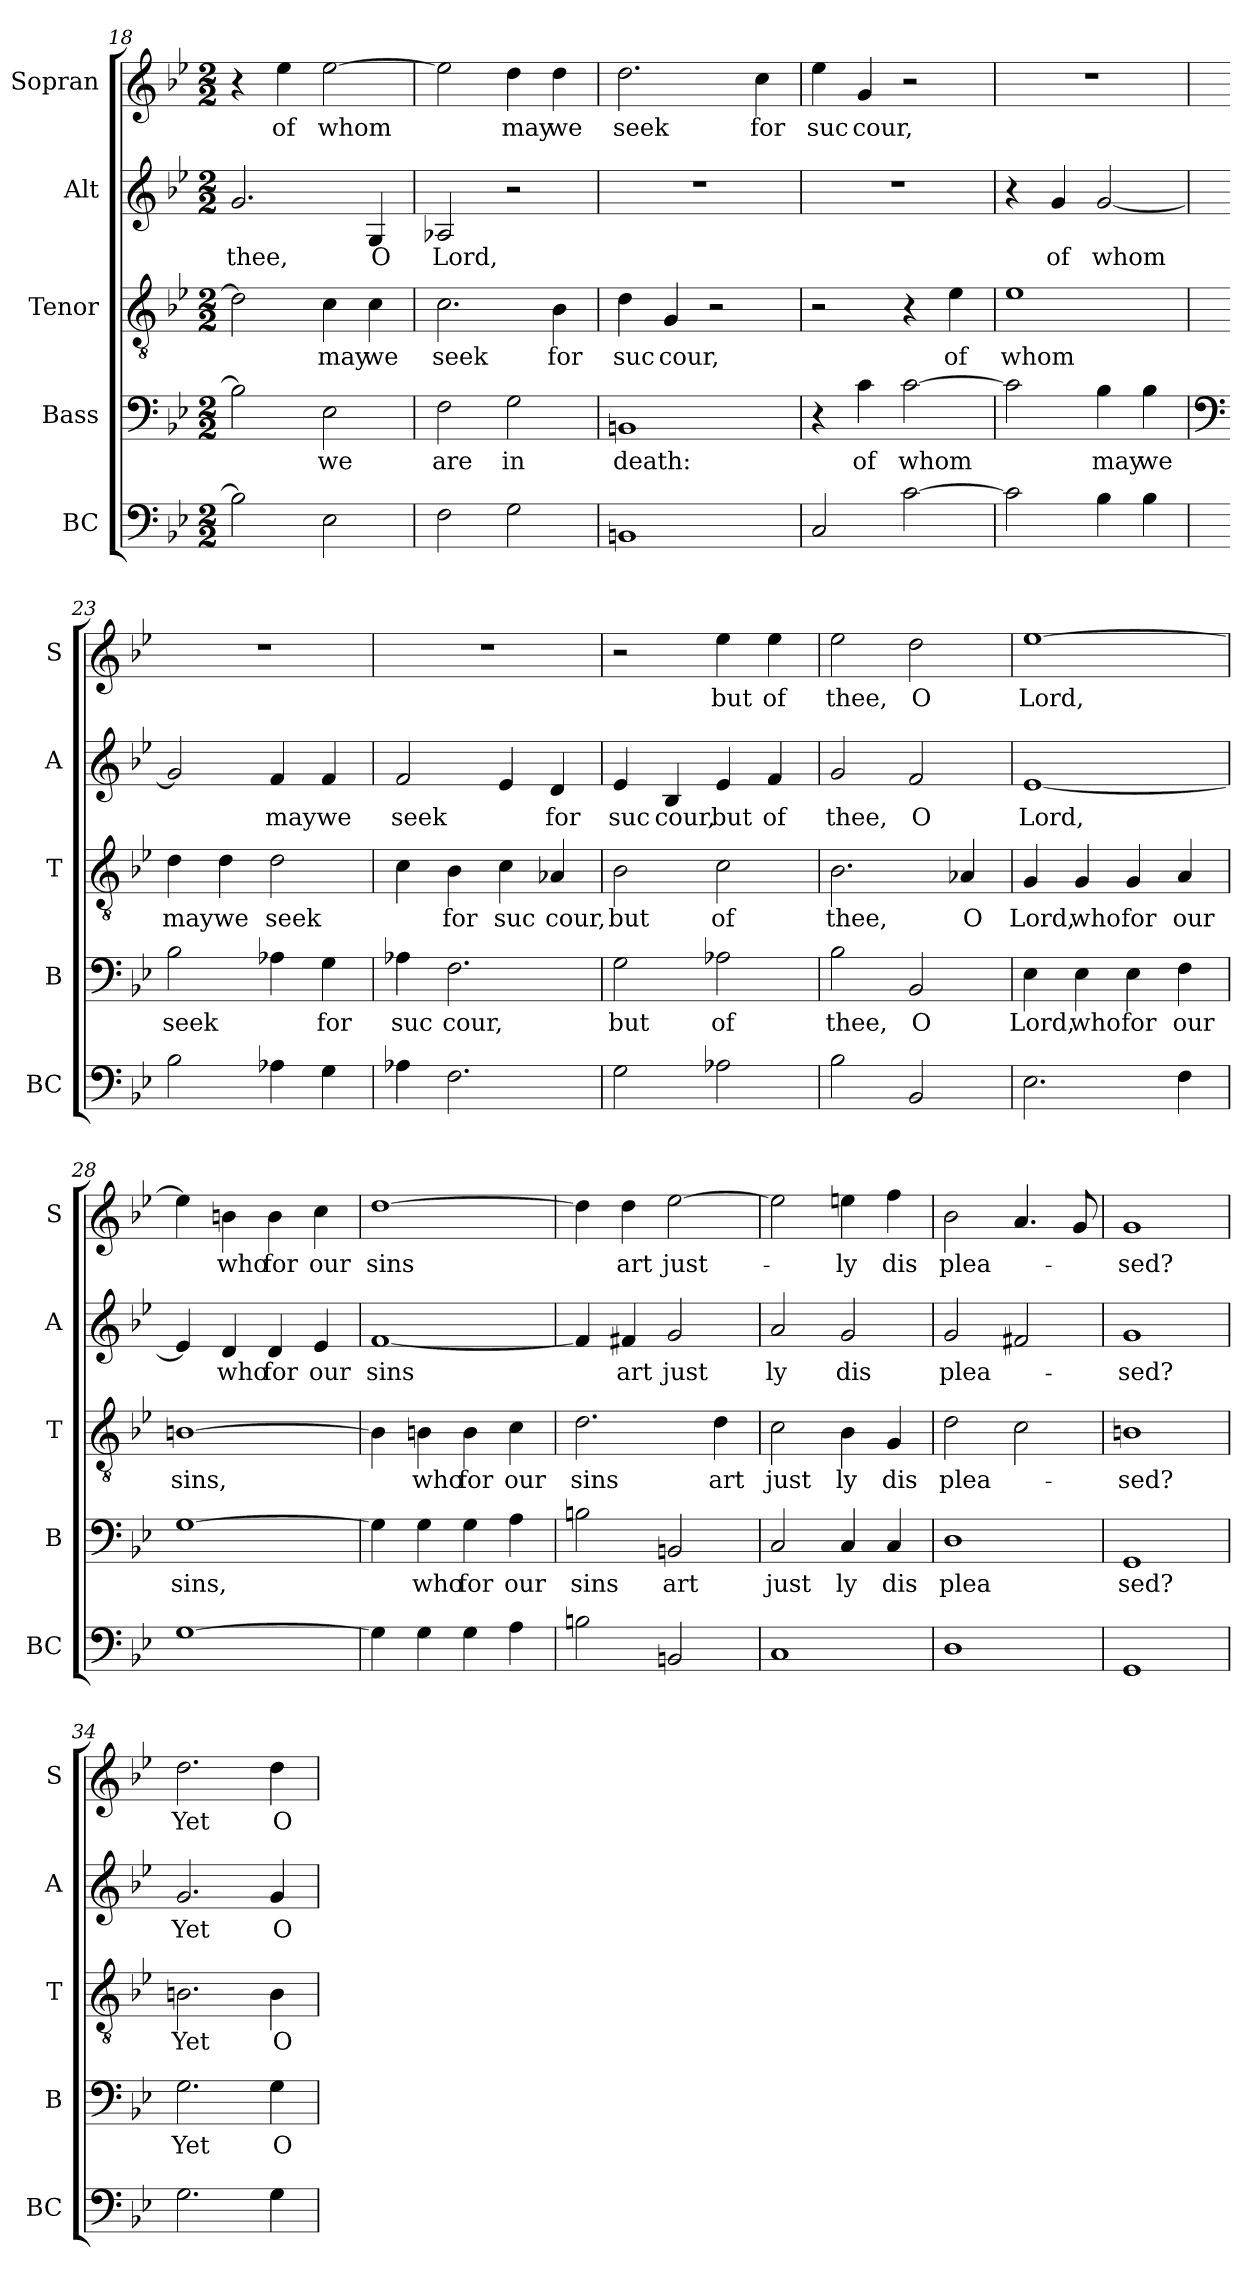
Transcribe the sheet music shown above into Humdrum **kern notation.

**kern	**kern	**text	**kern	**text	**kern	**text	**kern	**text
*part5	*part4	*part4	*part3	*part3	*part2	*part2	*part1	*part1
*staff5	*staff4	*staff4	*staff3	*staff3	*staff2	*staff2	*staff1	*staff1
*I"BC	*I"Bass	*	*I"Tenor	*	*I"Alt	*	*I"Sopran	*
*I'BC	*I'B	*	*I'T	*	*I'A	*	*I'S	*
*clefF4	*clefF4	*	*clefGv2	*	*clefG2	*	*clefG2	*
*k[b-e-]	*k[b-e-]	*	*k[b-e-]	*	*k[b-e-]	*	*k[b-e-]	*
*M2/2	*M2/2	*	*M2/2	*	*M2/2	*	*M2/2	*
=18	=18	=18	=18	=18	=18	=18	=18	=18
!	!	!	!	!	!	!LO:LY:b	!	!
2B-\]	2B-\]	.	2d\]	.	2.g/	thee,	4r	.
!	!	!	!	!	!	!	!	!LO:LY:b
.	.	.	.	.	.	.	4ee-\	of
!	!	!LO:LY:b	!	!LO:LY:b	!	!	!	!LO:LY:b
2E-\	2E-\	we	4c\	may	.	.	[2ee-\	whom
!	!	!	!	!LO:LY:b	!	!LO:LY:b	!	!
.	.	.	4c\	we	4G/	O	.	.
=19	=19	=19	=19	=19	=19	=19	=19	=19
!	!	!LO:LY:b	!	!LO:LY:b	!	!LO:LY:b	!	!
2F\	2F\	are	2.c\	seek	2A-X/	Lord,	2ee-\]	.
!	!	!LO:LY:b	!	!	!	!	!	!LO:LY:b
2G\	2G\	in	.	.	2r	.	4dd\	may
!	!	!	!	!LO:LY:b	!	!	!	!LO:LY:b
.	.	.	4B-\	for	.	.	4dd\	we
!!LO:LB:g=z
=20	=20	=20	=20	=20	=20	=20	=20	=20
!	!	!LO:LY:b	!	!LO:LY:b	!	!	!	!LO:LY:b
1BBn	1BBn	death:	4d\	suc	1r	.	2.dd\	seek
!	!	!	!	!LO:LY:b	!	!	!	!
.	.	.	4G/	cour,	.	.	.	.
.	.	.	2r	.	.	.	.	.
!	!	!	!	!	!	!	!	!LO:LY:b
.	.	.	.	.	.	.	4cc\	for
=21	=21	=21	=21	=21	=21	=21	=21	=21
!	!	!	!	!	!	!	!	!LO:LY:b
2C/	4r	.	2r	.	1r	.	4ee-\	suc
!	!	!LO:LY:b	!	!	!	!	!	!LO:LY:b
.	4c\	of	.	.	.	.	4g/	cour,
!	!	!LO:LY:b	!	!	!	!	!	!
[2c\	[2c\	whom	4r	.	.	.	2r	.
!	!	!	!	!LO:LY:b	!	!	!	!
.	.	.	4e-\	of	.	.	.	.
=22	=22	=22	=22	=22	=22	=22	=22	=22
!	!	!	!	!LO:LY:b	!	!	!	!
2c\]	2c\]	.	1e-	whom	4r	.	1r	.
!	!	!	!	!	!	!LO:LY:b	!	!
.	.	.	.	.	4g/	of	.	.
!	!	!LO:LY:b	!	!	!	!LO:LY:b	!	!
4B-\	4B-\	may	.	.	[2g/	whom	.	.
!	!	!LO:LY:b	!	!	!	!	!	!
4B-\	4B-\	we	.	.	.	.	.	.
=23	=23	=23	=23	=23	=23	=23	=23	=23
*	*clefF4	*	*	*	*	*	*	*
!	!	!LO:LY:b	!	!LO:LY:b	!	!	!	!
2B-\	2B-\	seek	4d\	may	2g/]	.	1r	.
!	!	!	!	!LO:LY:b	!	!	!	!
.	.	.	4d\	we	.	.	.	.
!	!	!	!	!LO:LY:b	!	!LO:LY:b	!	!
4A-X\	4A-X\	.	2d\	seek	4f/	may	.	.
!	!	!LO:LY:b	!	!	!	!LO:LY:b	!	!
4G\	4G\	for	.	.	4f/	we	.	.
=24	=24	=24	=24	=24	=24	=24	=24	=24
!	!	!LO:LY:b	!	!	!	!LO:LY:b	!	!
4A-X\	4A-X\	suc	4c\	.	2f/	seek	1r	.
!	!	!LO:LY:b	!	!LO:LY:b	!	!	!	!
2.F\	2.F\	cour,	4B-\	for	.	.	.	.
!	!	!	!	!LO:LY:b	!	!	!	!
.	.	.	4c\	suc	4e-/	.	.	.
!	!	!	!	!LO:LY:b	!	!LO:LY:b	!	!
.	.	.	4A-X/	cour,	4d/	for	.	.
!!LO:PB:g=z
=25	=25	=25	=25	=25	=25	=25	=25	=25
!	!	!LO:LY:b	!	!LO:LY:b	!	!LO:LY:b	!	!
2G\	2G\	but	2B-\	but	4e-/	suc	2r	.
!	!	!	!	!	!	!LO:LY:b	!	!
.	.	.	.	.	4B-/	cour,	.	.
!	!	!LO:LY:b	!	!LO:LY:b	!	!LO:LY:b	!	!LO:LY:b
2A-X\	2A-X\	of	2c\	of	4e-/	but	4ee-\	but
!	!	!	!	!	!	!LO:LY:b	!	!LO:LY:b
.	.	.	.	.	4f/	of	4ee-\	of
=26	=26	=26	=26	=26	=26	=26	=26	=26
!	!	!LO:LY:b	!	!LO:LY:b	!	!LO:LY:b	!	!LO:LY:b
2B-\	2B-\	thee,	2.B-\	thee,	2g/	thee,	2ee-\	thee,
!	!	!LO:LY:b	!	!	!	!LO:LY:b	!	!LO:LY:b
2BB-/	2BB-/	O	.	.	2f/	O	2dd\	O
!	!	!	!	!LO:LY:b	!	!	!	!
.	.	.	4A-X/	O	.	.	.	.
=27	=27	=27	=27	=27	=27	=27	=27	=27
!	!	!LO:LY:b	!	!LO:LY:b	!	!LO:LY:b	!	!LO:LY:b
2.E-\	4E-\	Lord,	4G/	Lord,	[1e-	Lord,	[1ee-	Lord,
!	!	!LO:LY:b	!	!LO:LY:b	!	!	!	!
.	4E-\	who	4G/	who	.	.	.	.
!	!	!LO:LY:b	!	!LO:LY:b	!	!	!	!
.	4E-\	for	4G/	for	.	.	.	.
!	!	!LO:LY:b	!	!LO:LY:b	!	!	!	!
4F\	4F\	our	4A/	our	.	.	.	.
=28	=28	=28	=28	=28	=28	=28	=28	=28
!	!	!LO:LY:b	!	!LO:LY:b	!	!	!	!
[1G	[1G	sins,	[1Bn	sins,	4e-/]	.	4ee-\]	.
!	!	!	!	!	!	!LO:LY:b	!	!LO:LY:b
.	.	.	.	.	4d/	who	4bn\	who
!	!	!	!	!	!	!LO:LY:b	!	!LO:LY:b
.	.	.	.	.	4d/	for	4b\	for
!	!	!	!	!	!	!LO:LY:b	!	!LO:LY:b
.	.	.	.	.	4e-/	our	4cc\	our
=29	=29	=29	=29	=29	=29	=29	=29	=29
!	!	!	!	!	!	!LO:LY:b	!	!LO:LY:b
4G\]	4G\]	.	4B\]	.	[1f	sins	[1dd	sins
!	!	!LO:LY:b	!	!LO:LY:b	!	!	!	!
4G\	4G\	who	4Bn\	who	.	.	.	.
!	!	!LO:LY:b	!	!LO:LY:b	!	!	!	!
4G\	4G\	for	4B\	for	.	.	.	.
!	!	!LO:LY:b	!	!LO:LY:b	!	!	!	!
4A\	4A\	our	4c\	our	.	.	.	.
=30	=30	=30	=30	=30	=30	=30	=30	=30
!	!	!LO:LY:b	!	!LO:LY:b	!	!	!	!
2Bn\	2Bn\	sins	2.d\	sins	4f/]	.	4dd\]	.
!	!	!	!	!	!	!LO:LY:b	!	!LO:LY:b
.	.	.	.	.	4f#X/	art	4dd\	art
!	!	!LO:LY:b	!	!	!	!LO:LY:b	!	!LO:LY:b
2BBn/	2BBn/	art	.	.	2g/	just	[2ee-\	just-
!	!	!	!	!LO:LY:b	!	!	!	!
.	.	.	4d\	art	.	.	.	.
!!LO:LB:g=z
=31	=31	=31	=31	=31	=31	=31	=31	=31
!	!	!LO:LY:b	!	!LO:LY:b	!	!LO:LY:b	!	!
1C	2C/	just	2c\	just	2a/	ly	2ee-\]	.
!	!	!LO:LY:b	!	!LO:LY:b	!	!LO:LY:b	!	!LO:LY:b
.	4C/	ly	4B-\	ly	2g/	dis	4een\	ly
!	!	!LO:LY:b	!	!LO:LY:b	!	!	!	!LO:LY:b
.	4C/	dis	4G/	dis	.	.	4ff\	dis
=32	=32	=32	=32	=32	=32	=32	=32	=32
!	!	!LO:LY:b	!	!LO:LY:b	!	!LO:LY:b	!	!LO:LY:b
1D	1D	plea	2d\	plea-	2g/	plea-	2b-\	plea-
.	.	.	2c\	.	2f#X/	.	4.a/	.
.	.	.	.	.	.	.	8g/	.
=33	=33	=33	=33	=33	=33	=33	=33	=33
!	!	!LO:LY:b	!	!LO:LY:b	!	!LO:LY:b	!	!LO:LY:b
1GG	1GG	sed?	1Bn	sed?	1g	sed?	1g	sed?
=34	=34	=34	=34	=34	=34	=34	=34	=34
!	!	!LO:LY:b	!	!LO:LY:b	!	!LO:LY:b	!	!LO:LY:b
2.G\	2.G\	Yet	2.Bn\	Yet	2.g/	Yet	2.dd\	Yet
!	!	!LO:LY:b	!	!LO:LY:b	!	!LO:LY:b	!	!LO:LY:b
4G\	4G\	O	4B\	O	4g/	O	4dd\	O
=	=	=	=	=	=	=	=	=
*-	*-	*-	*-	*-	*-	*-	*-	*-
